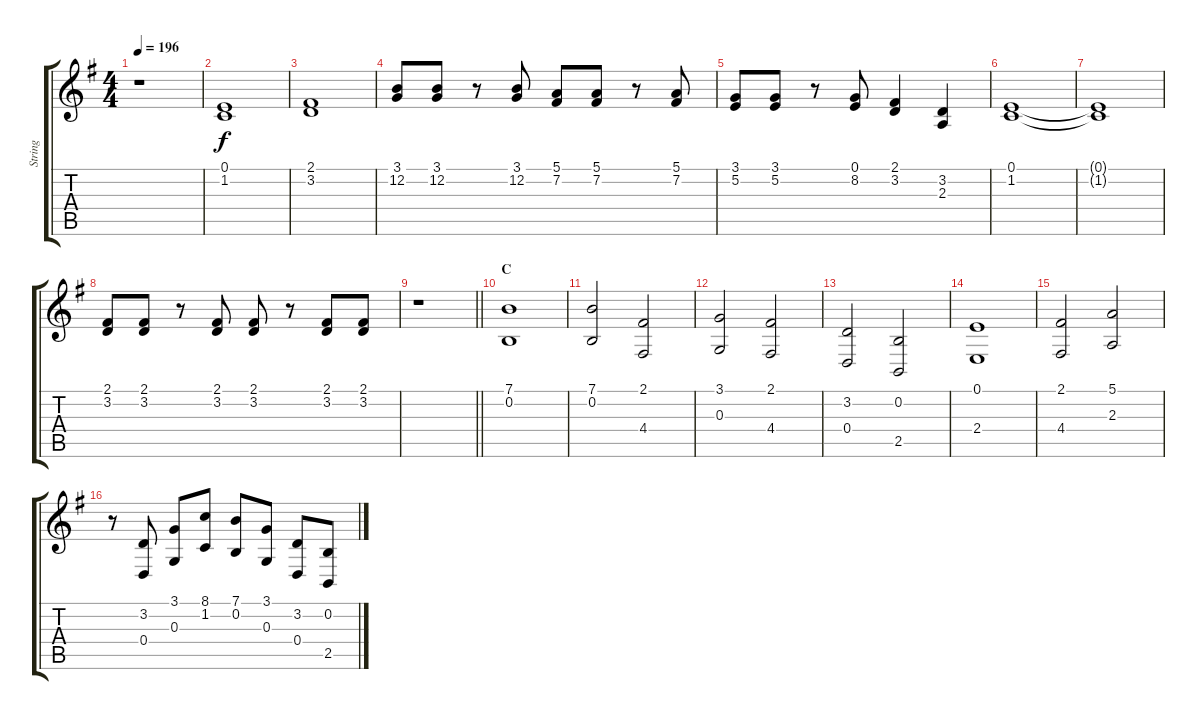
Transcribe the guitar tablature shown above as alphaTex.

\track ("String" "String") {instrument stringensemble1}
\staff {score tabs}
\tuning (E4 B3 G3 D3 A2 E2) {hide}
\ts (4 4)
\tempo 196
\clef g2
\ks g
r.1{dy f} |
(0.1 1.2).1 |
(2.1 3.2).1 |
(3.1 12.2).8 (3.1 12.2).8 r.8 (3.1 12.2).8 (5.1 7.2).8 (5.1 7.2).8 r.8 (5.1 7.2).8 |
(3.1 5.2).8 (3.1 5.2).8 r.8 (0.1 8.2).8 (2.1 3.2).4 (3.2 2.3).4 |
(0.1 1.2).1 |
(0.1{t} 1.2{t}).1 |
(2.1 3.2).8 (2.1 3.2).8 r.8 (2.1 3.2).8 (2.1 3.2).8 r.8 (2.1 3.2).8 (2.1 3.2).8 |
\barLineRight lightlight
r.1 |
\section ("" "C")
(7.1 0.2).1 |
(7.1 0.2).2 (2.1 4.4).2 |
(3.1 0.3).2 (2.1 4.4).2 |
(3.2 0.4).2 (0.2 2.5).2 |
(0.1 2.4).1 |
(2.1 4.4).2 (5.1 2.3).2 |
r.8 (3.2 0.4).8 (3.1 0.3).8 (8.1 1.2).8 (7.1 0.2).8 (3.1 0.3).8 (3.2 0.4).8 (0.2 2.5).8
